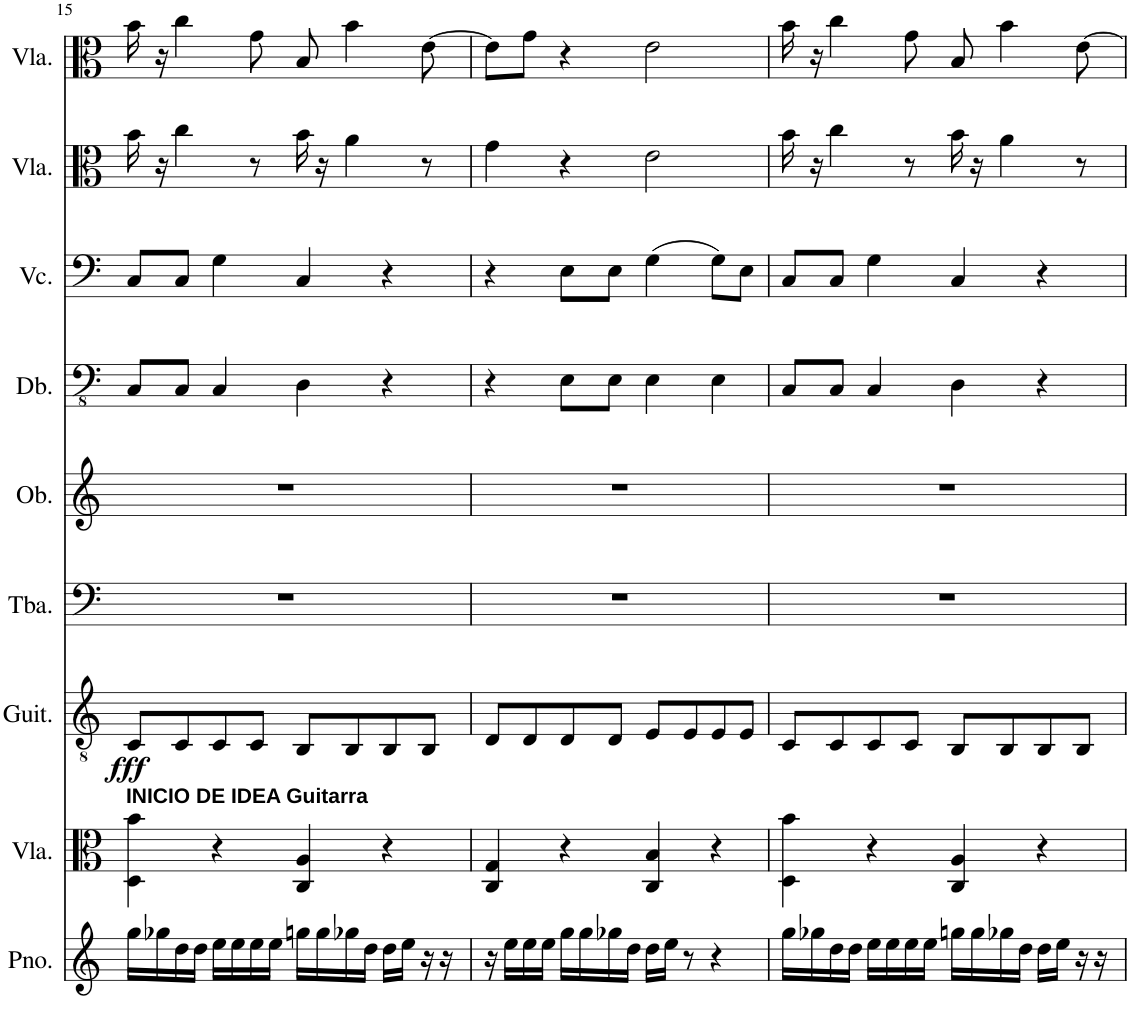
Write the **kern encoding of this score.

**kern	**kern	**kern	**dynam	**kern	**kern	**kern	**kern	**kern	**kern
*part9	*part8	*part7	*part7	*part6	*part5	*part4	*part3	*part2	*part1
*staff9	*staff8	*staff7	*staff7	*staff6	*staff5	*staff4	*staff3	*staff2	*staff1
*I"Piano	*I"Viola	*I"Classical Guitar	*	*I"Tuba	*I"Oboe	*I"Double Bass	*I"Violoncello	*I"Viola	*I"Viola
*I'Pno.	*I'Vla.	*I'Guit.	*	*I'Tba.	*I'Ob.	*I'Db.	*I'Vc.	*I'Vla.	*I'Vla.
!!LO:PB:g=z
*clefG2	*clefC3	*clefGv2	*	*clefF4	*clefG2	*clefFv4	*clefF4	*clefC3	*clefC3
*	*	*	*	*	*	*Trd7c12	*	*	*
*k[]	*k[]	*k[]	*	*k[]	*k[]	*k[]	*k[]	*k[]	*k[]
*M4/4	*M4/4	*M4/4	*	*M4/4	*M4/4	*M4/4	*M4/4	*M4/4	*M4/4
=15	=15	=15	=15	=15	=15	=15	=15	=15	=15
!	!LO:TX:a:B:t=INICIO DE IDEA Guitarra	!	!	!	!	!	!	!	!
!	!	!	!LO:DY:b	!	!	!	!	!	!
16gg\LL	4D\ 4b\	8C/L	fff	1r	1r	8CC/L	8C/L	16b\	16b\
16gg-X\	.	.	.	.	.	.	.	16r	16r
16dd\	.	8C/	.	.	.	8CC/J	8C/J	4cc\	4cc\
16dd\JJ	.	.	.	.	.	.	.	.	.
16ee\LL	4r	8C/	.	.	.	4CC/	4G\	.	.
16ee\	.	.	.	.	.	.	.	.	.
16ee\	.	8C/J	.	.	.	.	.	8r	8g\
16ee\JJ	.	.	.	.	.	.	.	.	.
16ggn\LL	4C/ 4A/	8BB/L	.	.	.	4DD\	4C/	16b\	8B/
16gg\	.	.	.	.	.	.	.	16r	.
16gg-X\	.	8BB/	.	.	.	.	.	4a\	4b\
16dd\JJ	.	.	.	.	.	.	.	.	.
16dd\LL	4r	8BB/	.	.	.	4r	4r	.	.
16ee\JJ	.	.	.	.	.	.	.	.	.
16r	.	8BB/J	.	.	.	.	.	8r	[8e\
16r	.	.	.	.	.	.	.	.	.
=16	=16	=16	=16	=16	=16	=16	=16	=16	=16
16r	4C/ 4G/	8D/L	.	1r	1r	4r	4r	4g\	8e\L]
16ee\LL	.	.	.	.	.	.	.	.	.
16ee\	.	8D/	.	.	.	.	.	.	8g\J
16ee\JJ	.	.	.	.	.	.	.	.	.
16gg\LL	4r	8D/	.	.	.	8EE\L	8E\L	4r	4r
16gg\	.	.	.	.	.	.	.	.	.
16gg-X\	.	8D/J	.	.	.	8EE\J	8E\J	.	.
16dd\JJ	.	.	.	.	.	.	.	.	.
16dd\LL	4C/ 4B/	8E/L	.	.	.	4EE\	(4G\	2e\	2e\
16ee\JJ	.	.	.	.	.	.	.	.	.
8r	.	8E/	.	.	.	.	.	.	.
4r	4r	8E/	.	.	.	4EE\	8G\L)	.	.
.	.	8E/J	.	.	.	.	8E\J	.	.
=17	=17	=17	=17	=17	=17	=17	=17	=17	=17
16gg\LL	4D\ 4b\	8C/L	.	1r	1r	8CC/L	8C/L	16b\	16b\
16gg-X\	.	.	.	.	.	.	.	16r	16r
16dd\	.	8C/	.	.	.	8CC/J	8C/J	4cc\	4cc\
16dd\JJ	.	.	.	.	.	.	.	.	.
16ee\LL	4r	8C/	.	.	.	4CC/	4G\	.	.
16ee\	.	.	.	.	.	.	.	.	.
16ee\	.	8C/J	.	.	.	.	.	8r	8g\
16ee\JJ	.	.	.	.	.	.	.	.	.
16ggn\LL	4C/ 4A/	8BB/L	.	.	.	4DD\	4C/	16b\	8B/
16gg\	.	.	.	.	.	.	.	16r	.
16gg-X\	.	8BB/	.	.	.	.	.	4a\	4b\
16dd\JJ	.	.	.	.	.	.	.	.	.
16dd\LL	4r	8BB/	.	.	.	4r	4r	.	.
16ee\JJ	.	.	.	.	.	.	.	.	.
16r	.	8BB/J	.	.	.	.	.	8r	[8e\
16r	.	.	.	.	.	.	.	.	.
=	=	=	=	=	=	=	=	=	=
*-	*-	*-	*-	*-	*-	*-	*-	*-	*-
